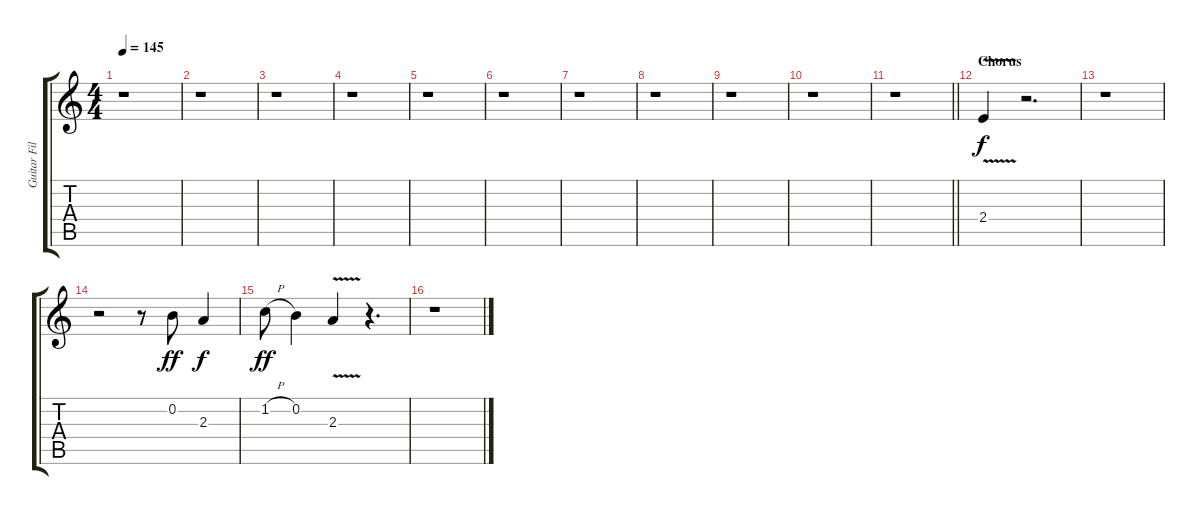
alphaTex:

\track ("Guitar Fills" "Guitar Fil") {instrument electricguitarjazz}
\staff {score tabs}
\tuning (E4 B3 G3 D3 A2 E2) {hide}
\ts (4 4)
\tempo 145
\clef g2
\ks c
r.1{dy f} |
r.1 |
r.1 |
r.1 |
r.1 |
r.1 |
r.1 |
r.1 |
r.1 |
r.1 |
\barLineRight lightlight
r.1 |
\section ("" "Chorus")
2.4{v}.4 r.2{d} |
r.1 |
r.2 r.8 0.2.8{dy ff} 2.3.4{dy f} |
1.2{h}.8{dy ff} 0.2.4 2.3{v}.4 r.4{d} |
r.1
